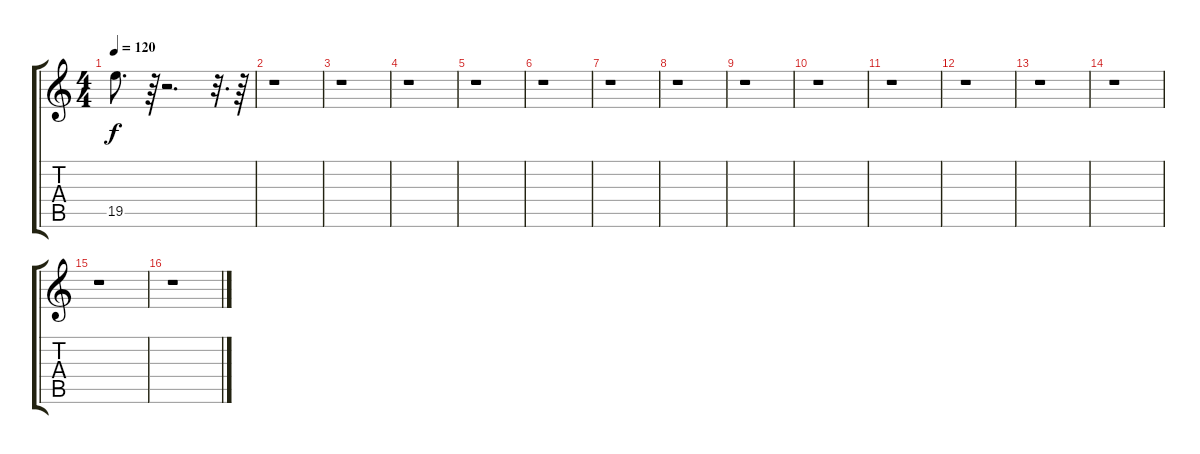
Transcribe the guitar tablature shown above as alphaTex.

\track "" {instrument acousticguitarsteel}
\staff {score tabs}
\tuning (E4 B3 G3 D3 A2 E2) {hide}
\ts (4 4)
\tempo 120
\clef g2
\ks c
19.5{t}.8{d dy f} r.64 r.2{d} r.32{d} r.64 |
r.1 |
r.1 |
r.1 |
r.1 |
r.1 |
r.1 |
r.1 |
r.1 |
r.1 |
r.1 |
r.1 |
r.1 |
r.1 |
r.1 |
r.1
